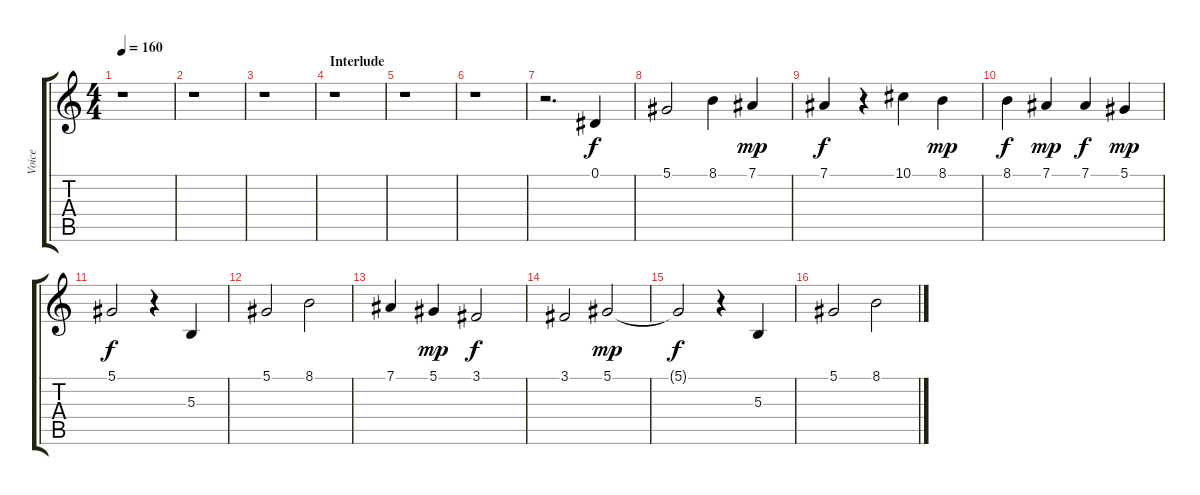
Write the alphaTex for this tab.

\track ("Voice" "Voice") {instrument flute}
\staff {score tabs}
\tuning (Eb4 Bb3 Gb3 Db3 Ab2 Db2) {hide}
\ts (4 4)
\tempo 160
\clef g2
\ks c
r.1{dy f} |
r.1 |
r.1 |
\section ("" "Interlude")
r.1 |
r.1 |
r.1 |
r.2{d} 0.1.4 |
5.1.2 8.1.4 7.1.4{dy mp} |
7.1.4{dy f} r.4 10.1.4 8.1.4{dy mp} |
8.1.4{dy f} 7.1.4{dy mp} 7.1.4{dy f} 5.1.4{dy mp} |
5.1.2{dy f} r.4 5.3.4 |
5.1.2 8.1.2 |
7.1.4 5.1.4{dy mp} 3.1.2{dy f} |
3.1.2 5.1.2{dy mp} |
5.1{t}.2{dy f} r.4 5.3.4 |
5.1.2 8.1.2
